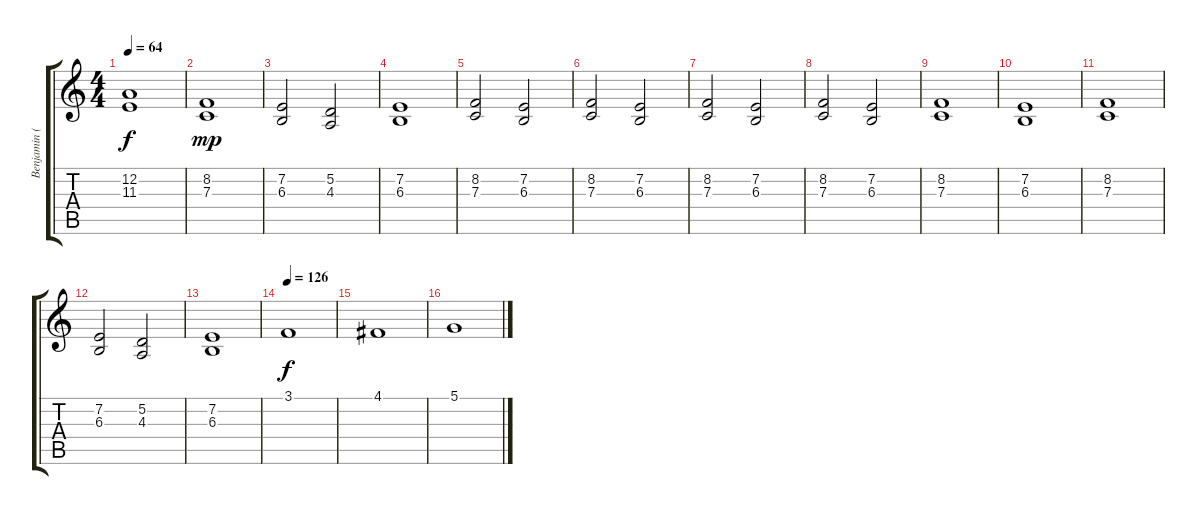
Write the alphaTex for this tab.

\track ("Benjamin (KeybChoir)" "Benjamin (") {instrument pad4choir}
\staff {score tabs}
\tuning (D4 A3 F3 C3 G2 D2) {hide}
\ts (4 4)
\tempo 64
\clef g2
\ks c
(12.2{t} 11.3{t}).1{dy f} |
(8.2 7.3).1{dy mp} |
(7.2 6.3).2 (5.2 4.3).2 |
(7.2 6.3).1 |
(8.2 7.3).2 (7.2 6.3).2 |
(8.2 7.3).2 (7.2 6.3).2 |
(8.2 7.3).2 (7.2 6.3).2 |
(8.2 7.3).2 (7.2 6.3).2 |
(8.2 7.3).1 |
(7.2 6.3).1 |
(8.2 7.3).1 |
(7.2 6.3).2 (5.2 4.3).2 |
(7.2 6.3).1 |
\tempo 126
3.1.1{dy f} |
4.1.1 |
5.1.1
